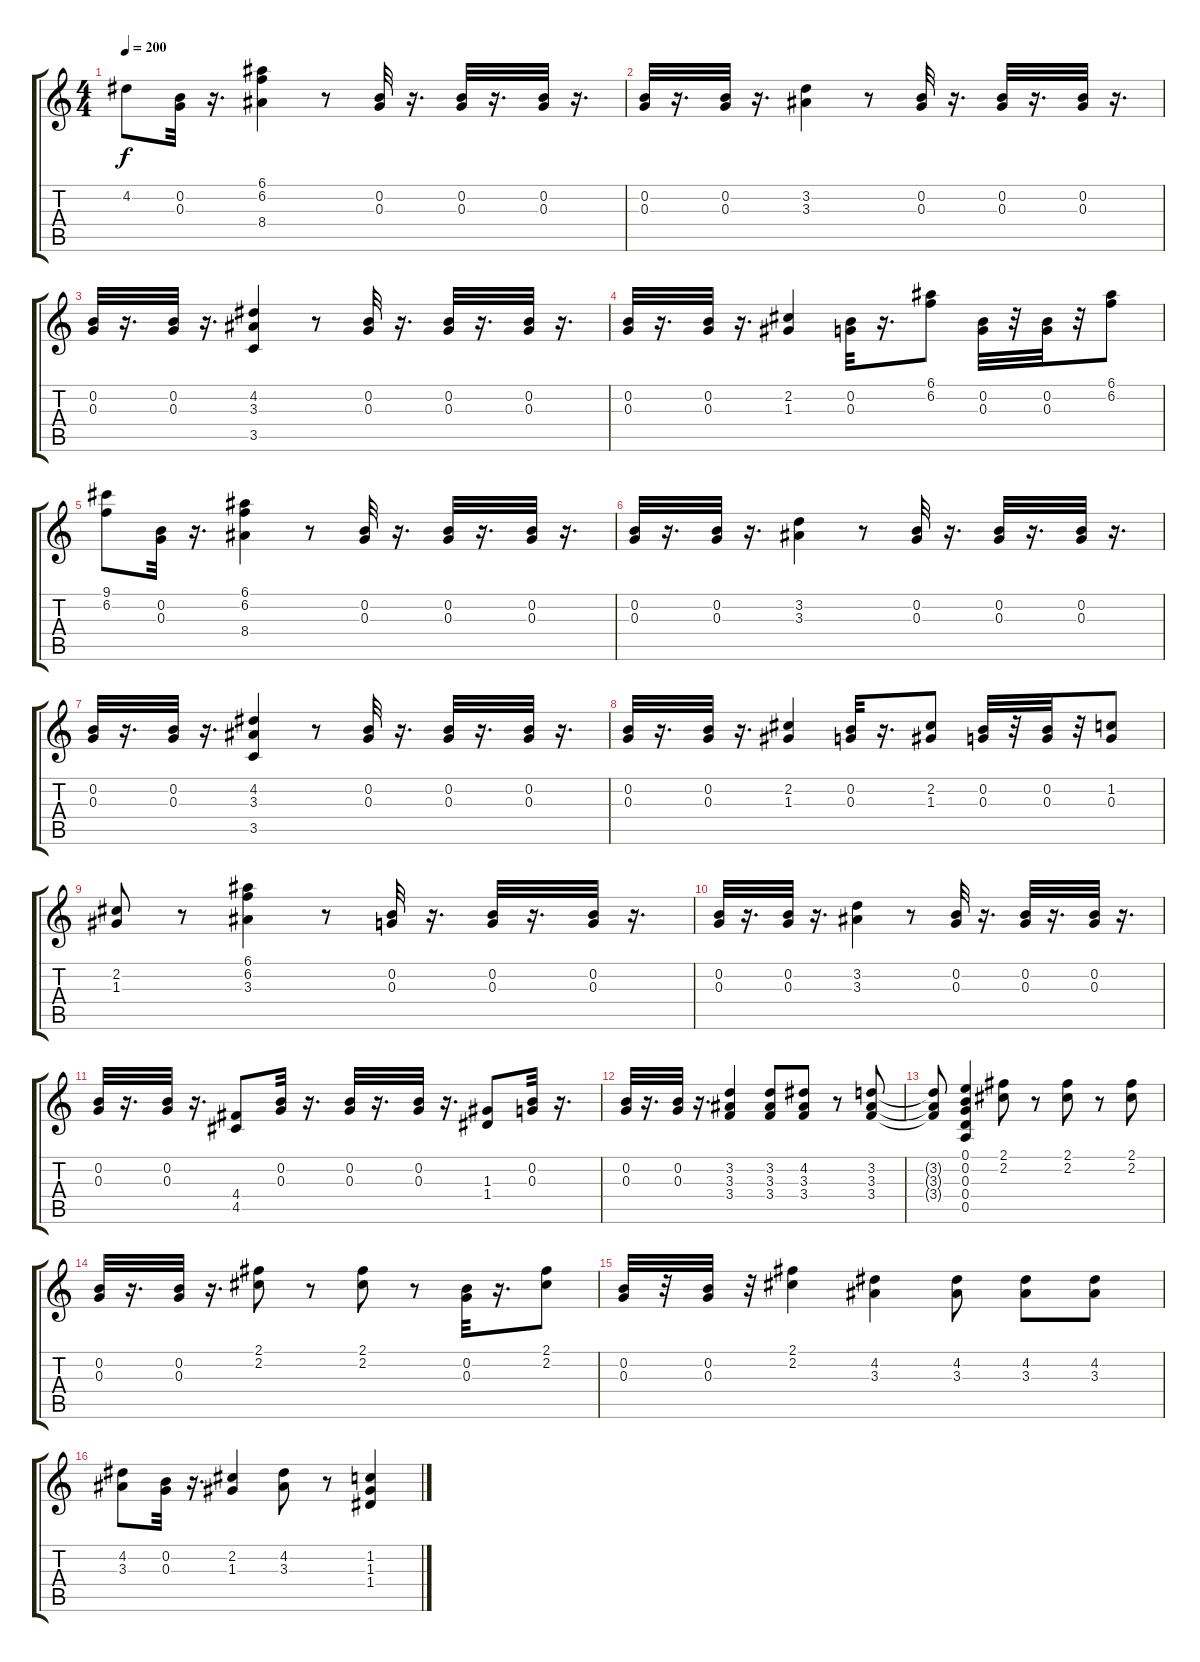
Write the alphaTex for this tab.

\track "" {instrument distortionguitar}
\staff {score tabs}
\tuning (E4 B3 G3 D3 A2 E2) {hide}
\ts (4 4)
\tempo 200
\clef g2
\ks c
4.2.8{dy f} (0.2 0.3).32 r.16{d} (6.1 6.2 8.4).4 r.8 (0.2 0.3).32 r.16{d} (0.2 0.3).32 r.16{d} (0.2 0.3).32 r.16{d} |
(0.2 0.3).32 r.16{d} (0.2 0.3).32 r.16{d} (3.2 3.3).4 r.8 (0.2 0.3).32 r.16{d} (0.2 0.3).32 r.16{d} (0.2 0.3).32 r.16{d} |
(0.2 0.3).32 r.16{d} (0.2 0.3).32 r.16{d} (4.2 3.3 3.5).4 r.8 (0.2 0.3).32 r.16{d} (0.2 0.3).32 r.16{d} (0.2 0.3).32 r.16{d} |
(0.2 0.3).32 r.16{d} (0.2 0.3).32 r.16{d} (2.2 1.3).4 (0.2 0.3).32 r.16{d} (6.1 6.2).8 (0.2 0.3).32 r.32 (0.2 0.3).32 r.32 (6.1 6.2).8 |
(9.1 6.2).8 (0.2 0.3).32 r.16{d} (6.1 6.2 8.4).4 r.8 (0.2 0.3).32 r.16{d} (0.2 0.3).32 r.16{d} (0.2 0.3).32 r.16{d} |
(0.2 0.3).32 r.16{d} (0.2 0.3).32 r.16{d} (3.2 3.3).4 r.8 (0.2 0.3).32 r.16{d} (0.2 0.3).32 r.16{d} (0.2 0.3).32 r.16{d} |
(0.2 0.3).32 r.16{d} (0.2 0.3).32 r.16{d} (4.2 3.3 3.5).4 r.8 (0.2 0.3).32 r.16{d} (0.2 0.3).32 r.16{d} (0.2 0.3).32 r.16{d} |
(0.2 0.3).32 r.16{d} (0.2 0.3).32 r.16{d} (2.2 1.3).4 (0.2 0.3).32 r.16{d} (2.2 1.3).8 (0.2 0.3).32 r.32 (0.2 0.3).32 r.32 (1.2 0.3).8 |
(2.2 1.3).8 r.8 (6.1 6.2 3.3).4 r.8 (0.2 0.3).32 r.16{d} (0.2 0.3).32 r.16{d} (0.2 0.3).32 r.16{d} |
(0.2 0.3).32 r.16{d} (0.2 0.3).32 r.16{d} (3.2 3.3).4 r.8 (0.2 0.3).32 r.16{d} (0.2 0.3).32 r.16{d} (0.2 0.3).32 r.16{d} |
(0.2 0.3).32 r.16{d} (0.2 0.3).32 r.16{d} (4.4 4.5).8 (0.2 0.3).32 r.16{d} (0.2 0.3).32 r.16{d} (0.2 0.3).32 r.16{d} (1.3 1.4).8 (0.2 0.3).32 r.16{d} |
(0.2 0.3).32 r.16{d} (0.2 0.3).32 r.16{d} (3.2 3.3 3.4).4 (3.2 3.3 3.4).8 (4.2 3.3 3.4).8 r.8 (3.2 3.3 3.4).8 |
(3.2{t} 3.3{t} 3.4{t}).8 (0.1 0.2 0.3 0.4 0.5).4 (2.1 2.2).8 r.8 (2.1 2.2).8 r.8 (2.1 2.2).8 |
(0.2 0.3).32 r.16{d} (0.2 0.3).32 r.16{d} (2.1 2.2).8 r.8 (2.1 2.2).8 r.8 (0.2 0.3).32 r.16{d} (2.1 2.2).8 |
(0.2 0.3).32 r.32 (0.2 0.3).32 r.32 (2.1 2.2).4 (4.2 3.3).4 (4.2 3.3).8 (4.2 3.3).8 (4.2 3.3).8 |
(4.2 3.3).8 (0.2 0.3).32 r.16{d} (2.2 1.3).4 (4.2 3.3).8 r.8 (1.2 1.3 1.4).4
